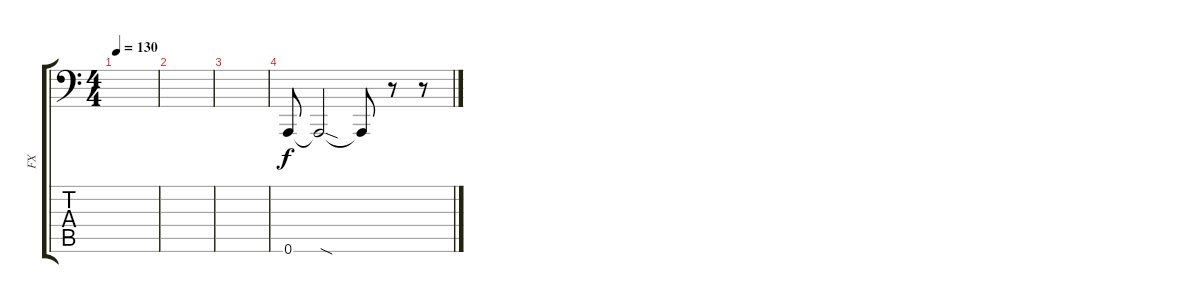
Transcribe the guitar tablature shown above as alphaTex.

\track ("FX" "FX") {instrument ocarina}
\staff {score tabs}
\tuning (B3 Gb3 D3 A2 E2 A1) {hide}
\ts (4 4)
\tempo 130
\clef f4
\ks c
|
|
|
0.6.8{instrument ocarina} 0.6{sod t}.2 0.6{t}.8 r.8 r.8
